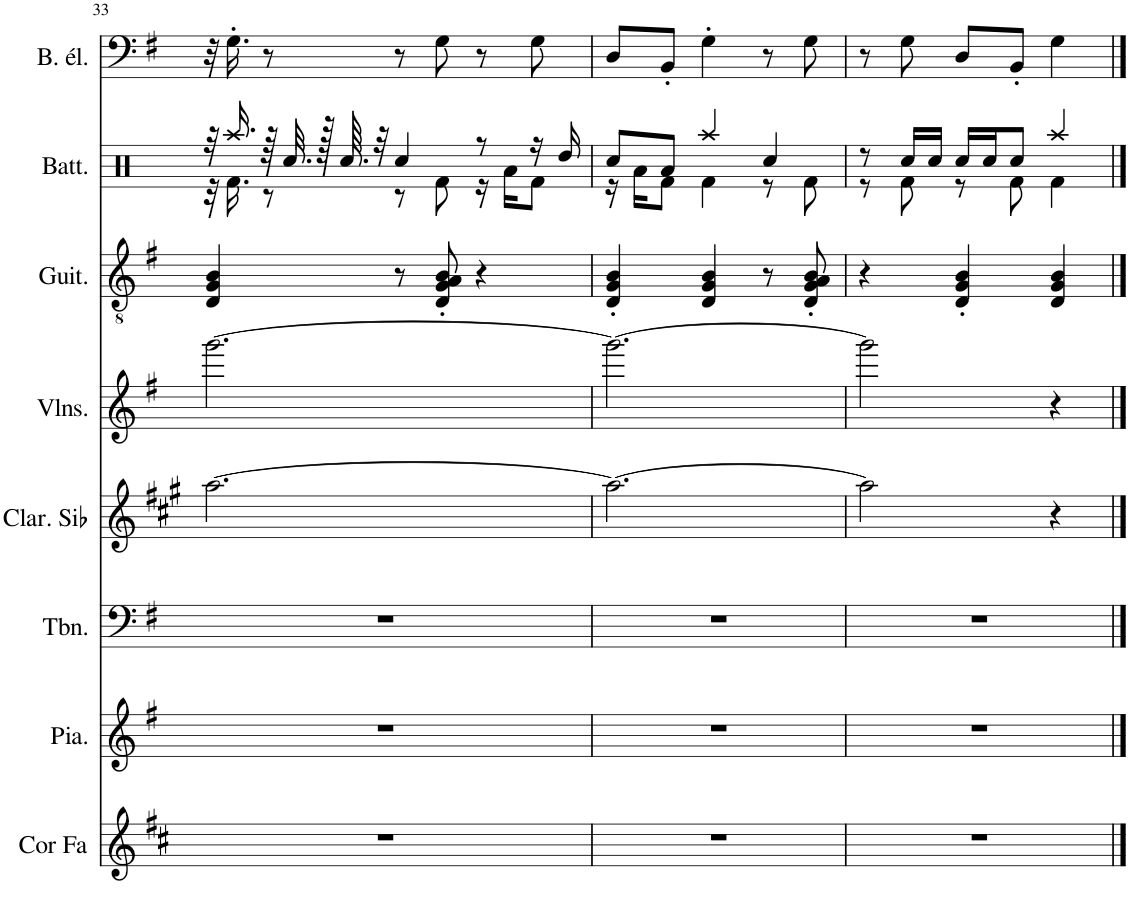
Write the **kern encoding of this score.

**kern	**kern	**kern	**kern	**kern	**kern	**kern	**kern
*part8	*part7	*part6	*part5	*part4	*part3	*part2	*part1
*staff8	*staff7	*staff6	*staff5	*staff4	*staff3	*staff2	*staff1
*I"Cor en Fa	*I"Piano, S.N.G.P	*I"Trombone, Trombon13	*I"Clarinette en Sib	*I"Violons, Strings3	*I"Guitare classique, RythGtr1	*I"Batterie, Drums10	*I"Basse électrique à 5 cordes, Basse2
*I'Cor Fa	*I'Pia.	*I'Tbn.	*I'Clar. Sib	*I'Vlns.	*I'Guit.	*I'Batt.	*I'B. él.
!!LO:PB:g=z
*clefG2	*clefG2	*clefF4	*clefG2	*clefG2	*clefGv2	*clefX	*clefF4
*Trd4c7	*	*	*Trd1c2	*	*	*	*Trd7c12
*k[f#c#]	*k[f#]	*k[f#]	*k[f#c#g#]	*k[f#]	*k[f#]	*k[f#]	*k[f#]
*M3/4	*M3/4	*M3/4	*M3/4	*M3/4	*M3/4	*M3/4	*M3/4
=33	=33	=33	=33	=33	=33	=33	=33
*	*	*	*	*	*	*^	*
2.r	2.r	2.r	[2.aa\	[2.ggg\	4D/ 4G/ 4B/	32r	32r	32r
.	.	.	.	.	.	16.Raa/	16.Rf\	16.G'\
.	.	.	.	.	.	64r	8r	8r
.	.	.	.	.	.	32.Rcc/	.	.
.	.	.	.	.	.	128r	.	.
.	.	.	.	.	.	64.Rcc/	.	.
.	.	.	.	.	.	32r	.	.
.	.	.	.	.	8r	4Rcc/	8r	8r
.	.	.	.	.	8D/' 8G/' 8A/' 8B/'	.	8Rf\	8G\
.	.	.	.	.	4r	8r	16r	8r
.	.	.	.	.	.	.	16Ra\KL	.
.	.	.	.	.	.	16r	8Rf\J	8G\
.	.	.	.	.	.	16Rdd/	.	.
=34	=34	=34	=34	=34	=34	=34	=34	=34
2.r	2.r	2.r	2.aa\_	2.ggg\_	4D/' 4G/' 4B/'	8Rcc/L	16r	8D/L
.	.	.	.	.	.	.	16Ra\KL	.
.	.	.	.	.	.	8Ra/J	8Rf\J	8BB'/J
.	.	.	.	.	4D/ 4G/ 4B/	4Raa/	4Rf\	4G'\
.	.	.	.	.	8r	4Rcc/	8r	8r
.	.	.	.	.	8D/' 8G/' 8A/' 8B/'	.	8Rf\	8G\
=35	=35	=35	=35	=35	=35	=35	=35	=35
2.r	2.r	2.r	2aa\]	2ggg\]	4r	8r	8r	8r
.	.	.	.	.	.	16Rcc/LL	8Rf\	8G\
.	.	.	.	.	.	16Rcc/JJ	.	.
.	.	.	.	.	4D/' 4G/' 4B/'	16Rcc/LL	8r	8D/L
.	.	.	.	.	.	16Rcc/J	.	.
.	.	.	.	.	.	8Rcc/J	8Rf\	8BB'/J
.	.	.	4r	4r	4D/ 4G/ 4B/	4Raa/	4Rf\	4G\
*	*	*	*	*	*	*v	*v	*
==	==	==	==	==	==	==	==
*-	*-	*-	*-	*-	*-	*-	*-
